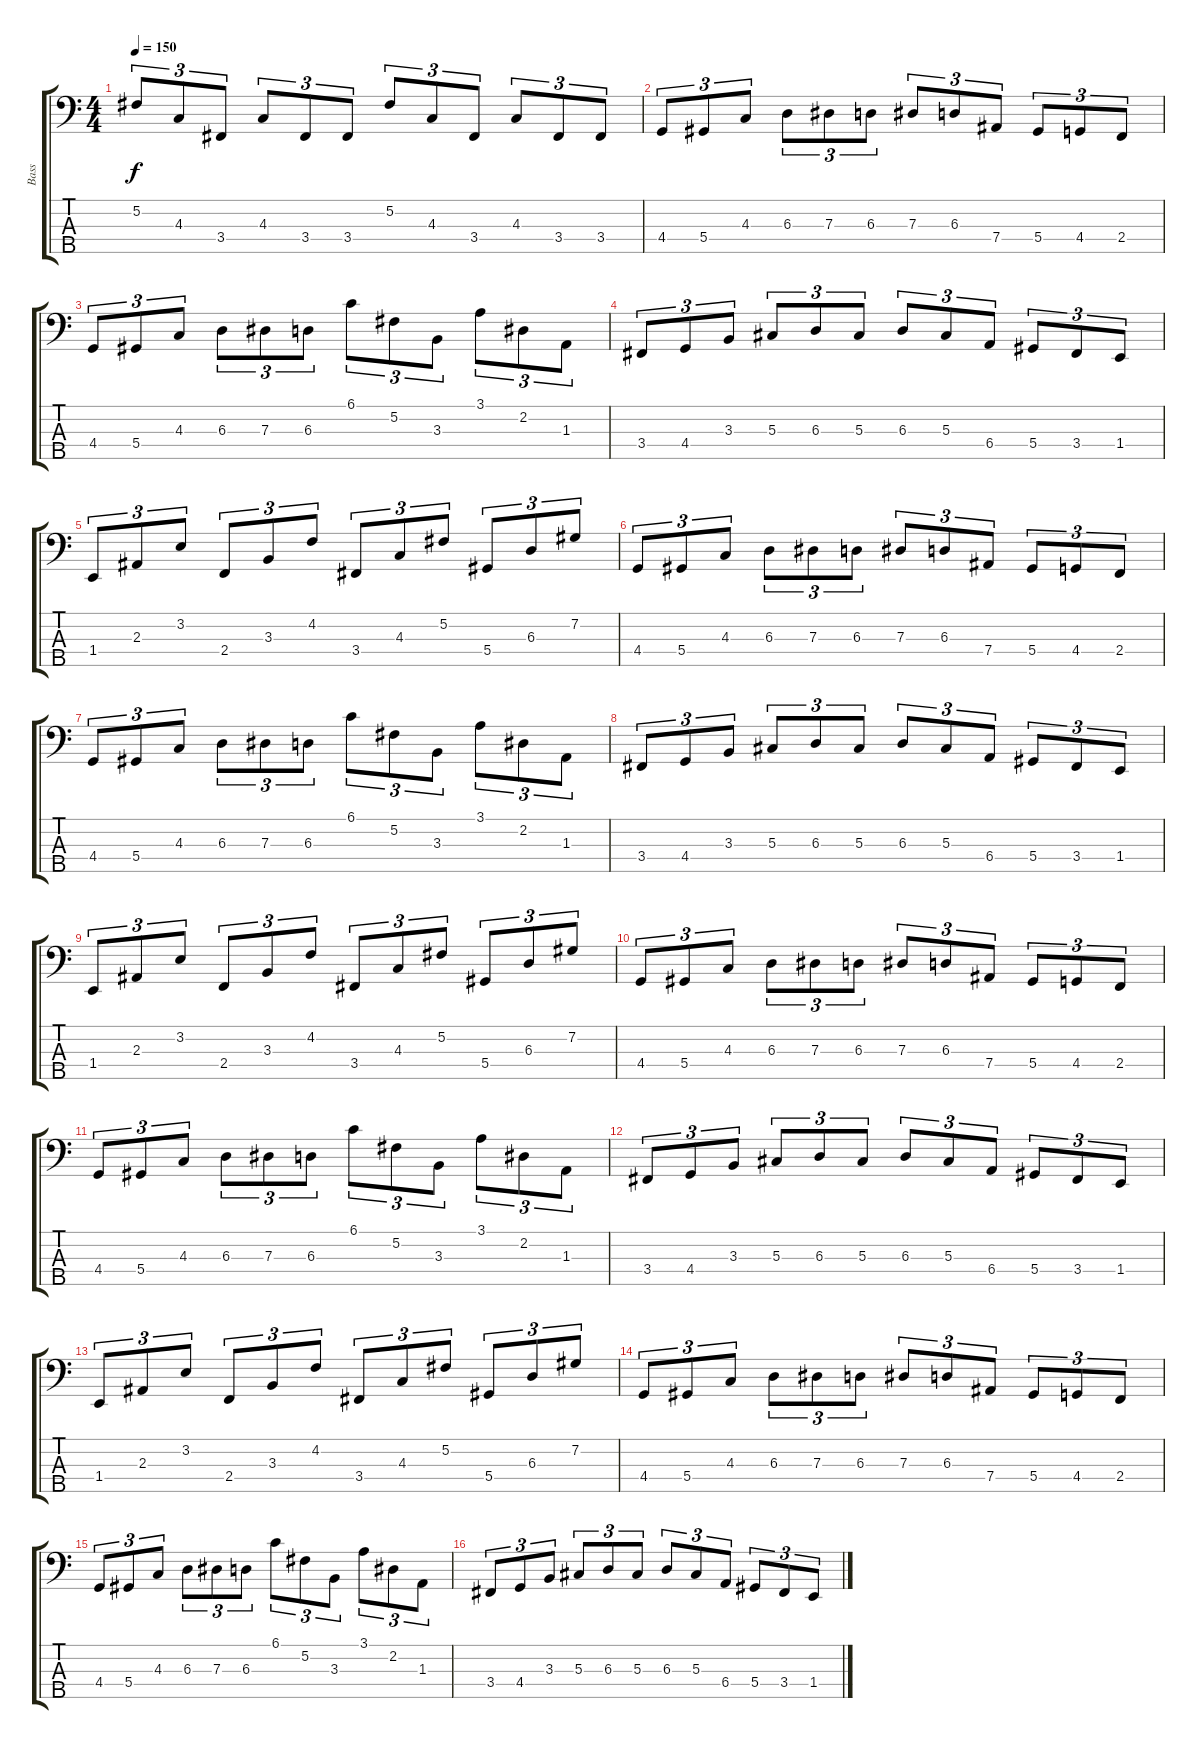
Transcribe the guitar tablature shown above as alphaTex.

\track ("Bass" "Bass") {instrument electricbassfinger}
\staff {score tabs}
\tuning (Gb2 Db2 Ab1 Eb1 Bb0) {hide}
\ts (4 4)
\tempo 150
\clef f4
\ks c
5.2.8{tu (3 2) dy f} 4.3.8{tu (3 2)} 3.4.8{tu (3 2)} 4.3.8{tu (3 2)} 3.4.8{tu (3 2)} 3.4.8{tu (3 2)} 5.2.8{tu (3 2)} 4.3.8{tu (3 2)} 3.4.8{tu (3 2)} 4.3.8{tu (3 2)} 3.4.8{tu (3 2)} 3.4.8{tu (3 2)} |
4.4.8{tu (3 2)} 5.4.8{tu (3 2)} 4.3.8{tu (3 2)} 6.3.8{tu (3 2)} 7.3.8{tu (3 2)} 6.3.8{tu (3 2)} 7.3.8{tu (3 2)} 6.3.8{tu (3 2)} 7.4.8{tu (3 2)} 5.4.8{tu (3 2)} 4.4.8{tu (3 2)} 2.4.8{tu (3 2)} |
4.4.8{tu (3 2)} 5.4.8{tu (3 2)} 4.3.8{tu (3 2)} 6.3.8{tu (3 2)} 7.3.8{tu (3 2)} 6.3.8{tu (3 2)} 6.1.8{tu (3 2)} 5.2.8{tu (3 2)} 3.3.8{tu (3 2)} 3.1.8{tu (3 2)} 2.2.8{tu (3 2)} 1.3.8{tu (3 2)} |
3.4.8{tu (3 2)} 4.4.8{tu (3 2)} 3.3.8{tu (3 2)} 5.3.8{tu (3 2)} 6.3.8{tu (3 2)} 5.3.8{tu (3 2)} 6.3.8{tu (3 2)} 5.3.8{tu (3 2)} 6.4.8{tu (3 2)} 5.4.8{tu (3 2)} 3.4.8{tu (3 2)} 1.4.8{tu (3 2)} |
1.4.8{tu (3 2)} 2.3.8{tu (3 2)} 3.2.8{tu (3 2)} 2.4.8{tu (3 2)} 3.3.8{tu (3 2)} 4.2.8{tu (3 2)} 3.4.8{tu (3 2)} 4.3.8{tu (3 2)} 5.2.8{tu (3 2)} 5.4.8{tu (3 2)} 6.3.8{tu (3 2)} 7.2.8{tu (3 2)} |
4.4.8{tu (3 2)} 5.4.8{tu (3 2)} 4.3.8{tu (3 2)} 6.3.8{tu (3 2)} 7.3.8{tu (3 2)} 6.3.8{tu (3 2)} 7.3.8{tu (3 2)} 6.3.8{tu (3 2)} 7.4.8{tu (3 2)} 5.4.8{tu (3 2)} 4.4.8{tu (3 2)} 2.4.8{tu (3 2)} |
4.4.8{tu (3 2)} 5.4.8{tu (3 2)} 4.3.8{tu (3 2)} 6.3.8{tu (3 2)} 7.3.8{tu (3 2)} 6.3.8{tu (3 2)} 6.1.8{tu (3 2)} 5.2.8{tu (3 2)} 3.3.8{tu (3 2)} 3.1.8{tu (3 2)} 2.2.8{tu (3 2)} 1.3.8{tu (3 2)} |
3.4.8{tu (3 2)} 4.4.8{tu (3 2)} 3.3.8{tu (3 2)} 5.3.8{tu (3 2)} 6.3.8{tu (3 2)} 5.3.8{tu (3 2)} 6.3.8{tu (3 2)} 5.3.8{tu (3 2)} 6.4.8{tu (3 2)} 5.4.8{tu (3 2)} 3.4.8{tu (3 2)} 1.4.8{tu (3 2)} |
1.4.8{tu (3 2)} 2.3.8{tu (3 2)} 3.2.8{tu (3 2)} 2.4.8{tu (3 2)} 3.3.8{tu (3 2)} 4.2.8{tu (3 2)} 3.4.8{tu (3 2)} 4.3.8{tu (3 2)} 5.2.8{tu (3 2)} 5.4.8{tu (3 2)} 6.3.8{tu (3 2)} 7.2.8{tu (3 2)} |
4.4.8{tu (3 2)} 5.4.8{tu (3 2)} 4.3.8{tu (3 2)} 6.3.8{tu (3 2)} 7.3.8{tu (3 2)} 6.3.8{tu (3 2)} 7.3.8{tu (3 2)} 6.3.8{tu (3 2)} 7.4.8{tu (3 2)} 5.4.8{tu (3 2)} 4.4.8{tu (3 2)} 2.4.8{tu (3 2)} |
4.4.8{tu (3 2)} 5.4.8{tu (3 2)} 4.3.8{tu (3 2)} 6.3.8{tu (3 2)} 7.3.8{tu (3 2)} 6.3.8{tu (3 2)} 6.1.8{tu (3 2)} 5.2.8{tu (3 2)} 3.3.8{tu (3 2)} 3.1.8{tu (3 2)} 2.2.8{tu (3 2)} 1.3.8{tu (3 2)} |
3.4.8{tu (3 2)} 4.4.8{tu (3 2)} 3.3.8{tu (3 2)} 5.3.8{tu (3 2)} 6.3.8{tu (3 2)} 5.3.8{tu (3 2)} 6.3.8{tu (3 2)} 5.3.8{tu (3 2)} 6.4.8{tu (3 2)} 5.4.8{tu (3 2)} 3.4.8{tu (3 2)} 1.4.8{tu (3 2)} |
1.4.8{tu (3 2)} 2.3.8{tu (3 2)} 3.2.8{tu (3 2)} 2.4.8{tu (3 2)} 3.3.8{tu (3 2)} 4.2.8{tu (3 2)} 3.4.8{tu (3 2)} 4.3.8{tu (3 2)} 5.2.8{tu (3 2)} 5.4.8{tu (3 2)} 6.3.8{tu (3 2)} 7.2.8{tu (3 2)} |
4.4.8{tu (3 2)} 5.4.8{tu (3 2)} 4.3.8{tu (3 2)} 6.3.8{tu (3 2)} 7.3.8{tu (3 2)} 6.3.8{tu (3 2)} 7.3.8{tu (3 2)} 6.3.8{tu (3 2)} 7.4.8{tu (3 2)} 5.4.8{tu (3 2)} 4.4.8{tu (3 2)} 2.4.8{tu (3 2)} |
4.4.8{tu (3 2)} 5.4.8{tu (3 2)} 4.3.8{tu (3 2)} 6.3.8{tu (3 2)} 7.3.8{tu (3 2)} 6.3.8{tu (3 2)} 6.1.8{tu (3 2)} 5.2.8{tu (3 2)} 3.3.8{tu (3 2)} 3.1.8{tu (3 2)} 2.2.8{tu (3 2)} 1.3.8{tu (3 2)} |
3.4.8{tu (3 2)} 4.4.8{tu (3 2)} 3.3.8{tu (3 2)} 5.3.8{tu (3 2)} 6.3.8{tu (3 2)} 5.3.8{tu (3 2)} 6.3.8{tu (3 2)} 5.3.8{tu (3 2)} 6.4.8{tu (3 2)} 5.4.8{tu (3 2)} 3.4.8{tu (3 2)} 1.4.8{tu (3 2)}
